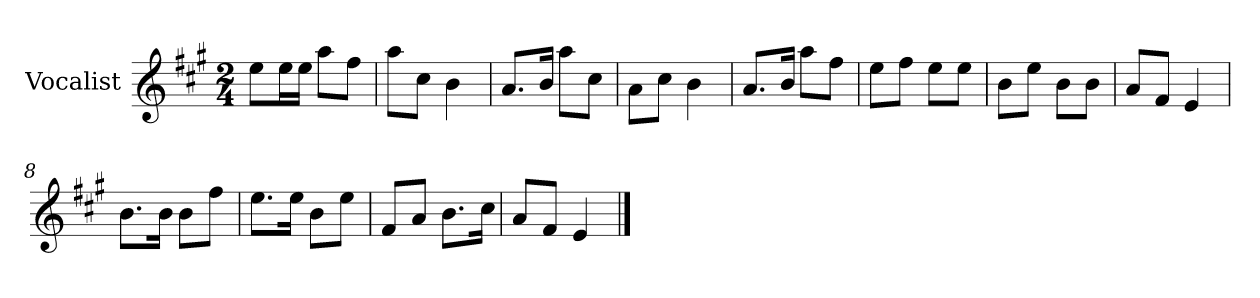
**kern
*part1
*staff1
*I"Vocalist
*k[f#c#g#]
*A:
*M2/4
=
8eeL
16eeL
16eeJJ
8aaL
8ff#J
=1
8aaL
8cc#J
4b
=2
8.aL
16bJk
8aaL
8cc#J
=3
8aL
8cc#J
4b
=4
8.aL
16bJk
8aaL
8ff#J
=5
8eeL
8ff#J
8eeL
8eeJ
=6
8bL
8eeJ
8bL
8bJ
=7
8aL
8f#J
4e
=8
8.bL
16bJk
8bL
8ff#J
=9
8.eeL
16eeJk
8bL
8eeJ
=10
8f#L
8aJ
8.bL
16cc#Jk
=11
8aL
8f#J
4e
==
*-
